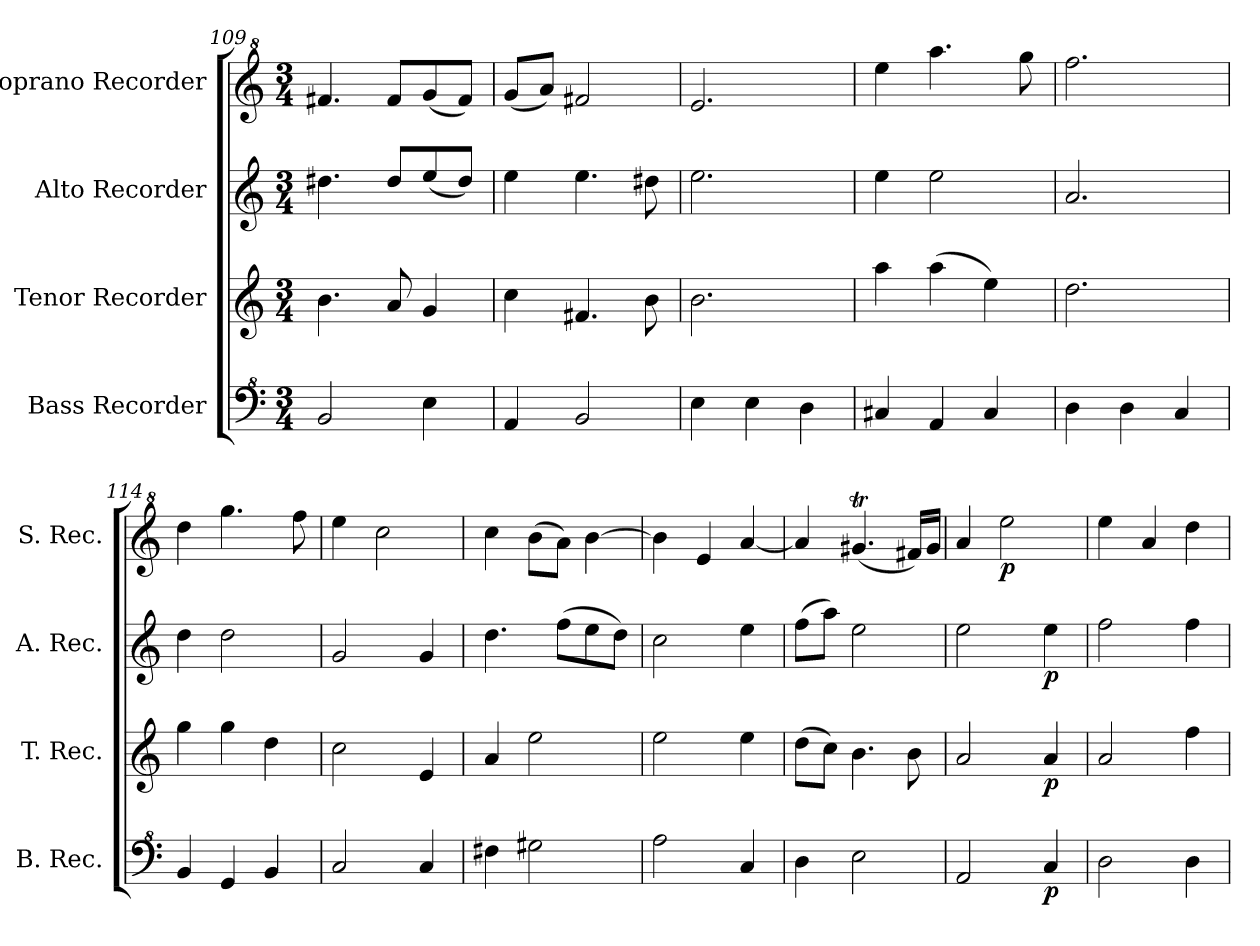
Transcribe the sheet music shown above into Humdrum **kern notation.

**kern	**dynam	**kern	**dynam	**kern	**dynam	**kern	**dynam
*part4	*part4	*part3	*part3	*part2	*part2	*part1	*part1
*staff4	*staff4	*staff3	*staff3	*staff2	*staff2	*staff1	*staff1
*I"Bass Recorder	*	*I"Tenor Recorder	*	*I"Alto Recorder	*	*I"Soprano Recorder	*
*I'B. Rec.	*	*I'T. Rec.	*	*I'A. Rec.	*	*I'S. Rec.	*
*clefF^4	*	*clefG2	*	*clefG2	*	*clefG^2	*
*k[]	*	*k[]	*	*k[]	*	*k[]	*
*M3/4	*	*M3/4	*	*M3/4	*	*M3/4	*
=109	=109	=109	=109	=109	=109	=109	=109
2B/	.	4.b\	.	4.dd#X\	.	4.ff#X/	.
.	.	8a/	.	8dd#/L	.	8ff#/L	.
4e\	.	4g/	.	(<8ee/	.	(<8gg/	.
.	.	.	.	8dd#/J)	.	8ff#/J)	.
=110	=110	=110	=110	=110	=110	=110	=110
4A/	.	4cc\	.	4ee\	.	(<8gg/L	.
.	.	.	.	.	.	8aa/J)	.
2B/	.	4.f#X/	.	4.ee\	.	2ff#X/	.
.	.	8b\	.	8dd#X\	.	.	.
!!LO:LB:g=z
=111	=111	=111	=111	=111	=111	=111	=111
4e\	.	2.b\	.	2.ee\	.	2.ee/	.
4e\	.	.	.	.	.	.	.
4d\	.	.	.	.	.	.	.
=112	=112	=112	=112	=112	=112	=112	=112
4c#X/	.	4aa\	.	4ee\	.	4eee\	.
4A/	.	(>4aa\	.	2ee\	.	4.aaa\	.
4c#/	.	4ee\)	.	.	.	.	.
.	.	.	.	.	.	8ggg\	.
=113	=113	=113	=113	=113	=113	=113	=113
4d\	.	2.dd\	.	2.a/	.	2.fff\	.
4d\	.	.	.	.	.	.	.
4c/	.	.	.	.	.	.	.
=114	=114	=114	=114	=114	=114	=114	=114
4B/	.	4gg\	.	4dd\	.	4ddd\	.
4G/	.	4gg\	.	2dd\	.	4.ggg\	.
4B/	.	4dd\	.	.	.	.	.
.	.	.	.	.	.	8fff\	.
=115	=115	=115	=115	=115	=115	=115	=115
2c/	.	2cc\	.	2g/	.	4eee\	.
.	.	.	.	.	.	2ccc\	.
4c/	.	4e/	.	4g/	.	.	.
=116	=116	=116	=116	=116	=116	=116	=116
4f#X\	.	4a/	.	4.dd\	.	4ccc\	.
2g#X\	.	2ee\	.	.	.	(>8bb\L	.
.	.	.	.	(>8ff\L	.	8aa\J)	.
.	.	.	.	8ee\	.	[4bb\	.
.	.	.	.	8dd\J)	.	.	.
=117	=117	=117	=117	=117	=117	=117	=117
2a\	.	2ee\	.	2cc\	.	4bb\]	.
.	.	.	.	.	.	4ee/	.
4c/	.	4ee\	.	4ee\	.	[4aa/	.
=118	=118	=118	=118	=118	=118	=118	=118
4d\	.	(>8dd\L	.	(>8ff\L	.	4aa/]	.
.	.	8cc\J)	.	8aa\J)	.	.	.
2e\	.	4.b\	.	2ee\	.	(<4.gg#Xt/	.
.	.	8b\	.	.	.	16ff#X/LL)	.
.	.	.	.	.	.	16gg#/JJ	.
!!LO:LB:g=z
=119	=119	=119	=119	=119	=119	=119	=119
2A/	.	2a/	.	2ee\	.	4aa/	.
!	!	!	!	!	!	!	!LO:DY:b
.	.	.	.	.	.	2eee\	p
!	!LO:DY:b	!	!LO:DY:b	!	!LO:DY:b	!	!
4c/	p	4a/	p	4ee\	p	.	.
=120	=120	=120	=120	=120	=120	=120	=120
2d\	.	2a/	.	2ff\	.	4eee\	.
.	.	.	.	.	.	4aa/	.
4d\	.	4ff\	.	4ff\	.	4ddd\	.
=	=	=	=	=	=	=	=
*-	*-	*-	*-	*-	*-	*-	*-
